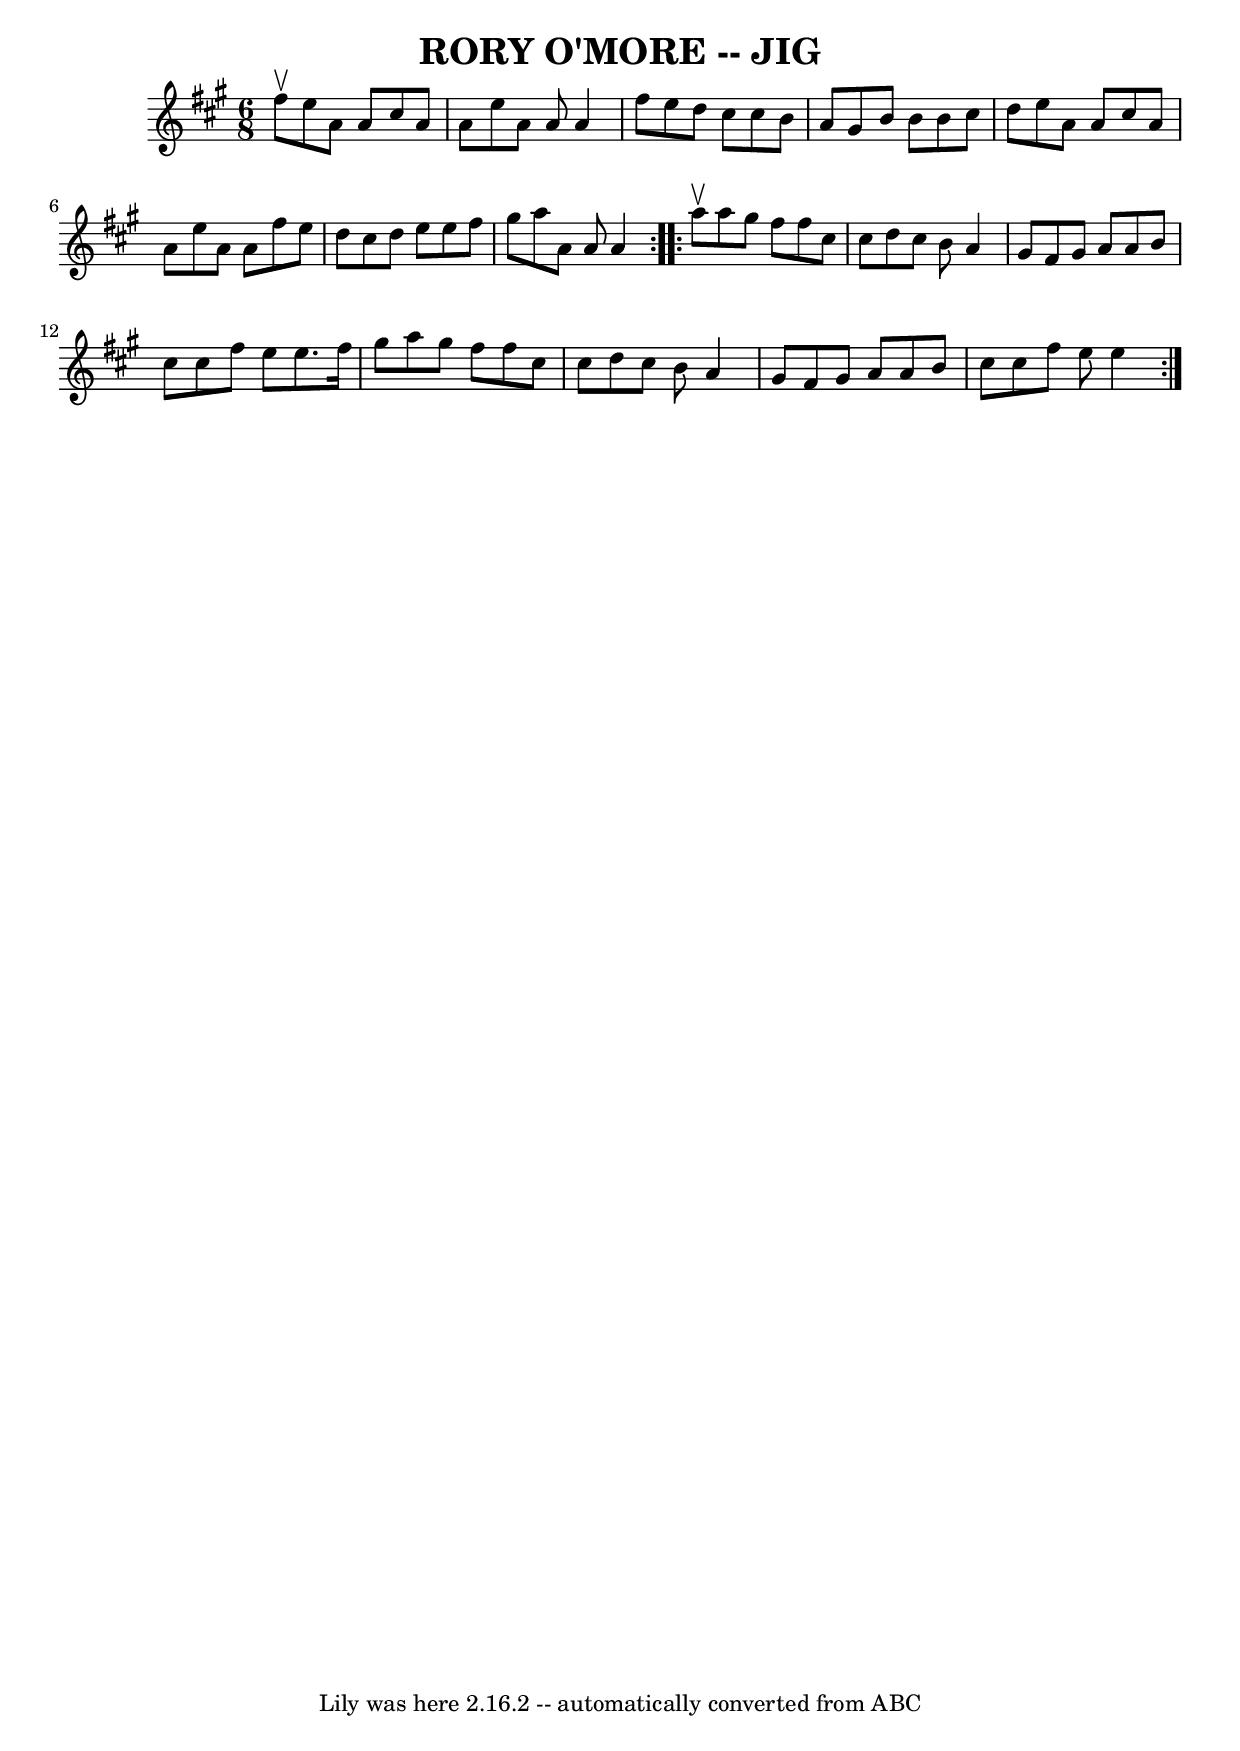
\version "2.16.2"
\include "Mammoth.ily"
\header {
  %% book = "Ryan's Mammoth Collection of Fiddle Tunes"
 crossRefNumber = "1"
 footnotes = ""
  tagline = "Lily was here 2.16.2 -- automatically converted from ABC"
  title = "RORY O'MORE -- JIG"

}
voicedefault =  {



  \repeat volta 2 {

    \time 6/8 
    \key a \major fis''8^\upbow        |
 e''8 a'8 a'8 cis''8 a'8 a'8     |
 e''8 a'8 a'8 a'4 fis''8     |
 e''8 d''8 cis''8 cis''8 b'8 a'8    |
 gis'8 b'8 b'8 b'8 cis''8 d''8    |  |
 e''8 a'8 a'8 cis''8 a'8 a'8     |
 e''8 a'8 a'8 fis''8 e''8 d''8     |
 cis''8 d''8 e''8 e''8 fis''8 gis''8     |
 a''8 a'8 a'8 a'4    
  }     
  \repeat volta 2 { a''8^\upbow    |
 a''8 gis''8 fis''8 fis''8 cis''8 cis''8     |
 d''8 cis''8 b'8 a'4 gis'8    |
 fis'8 gis'8 a'8 a'8 b'8 cis''8     |
 cis''8 fis''8 e''8 e''8. fis''16 gis''8    |  |
 a''8 gis''8 fis''8 fis''8 cis''8 cis''8     |
 d''8 cis''8 b'8 a'4 gis'8     |
 fis'8 gis'8 a'8 a'8 b'8 cis''8    |
 cis''8   
 fis''8 e''8 e''4    
  }   

}

\score{
  <<

    \context Staff="default"
    {
      \voicedefault 
      
    }

  >>
  \layout {
    
  }
  \midi {
  }

}
